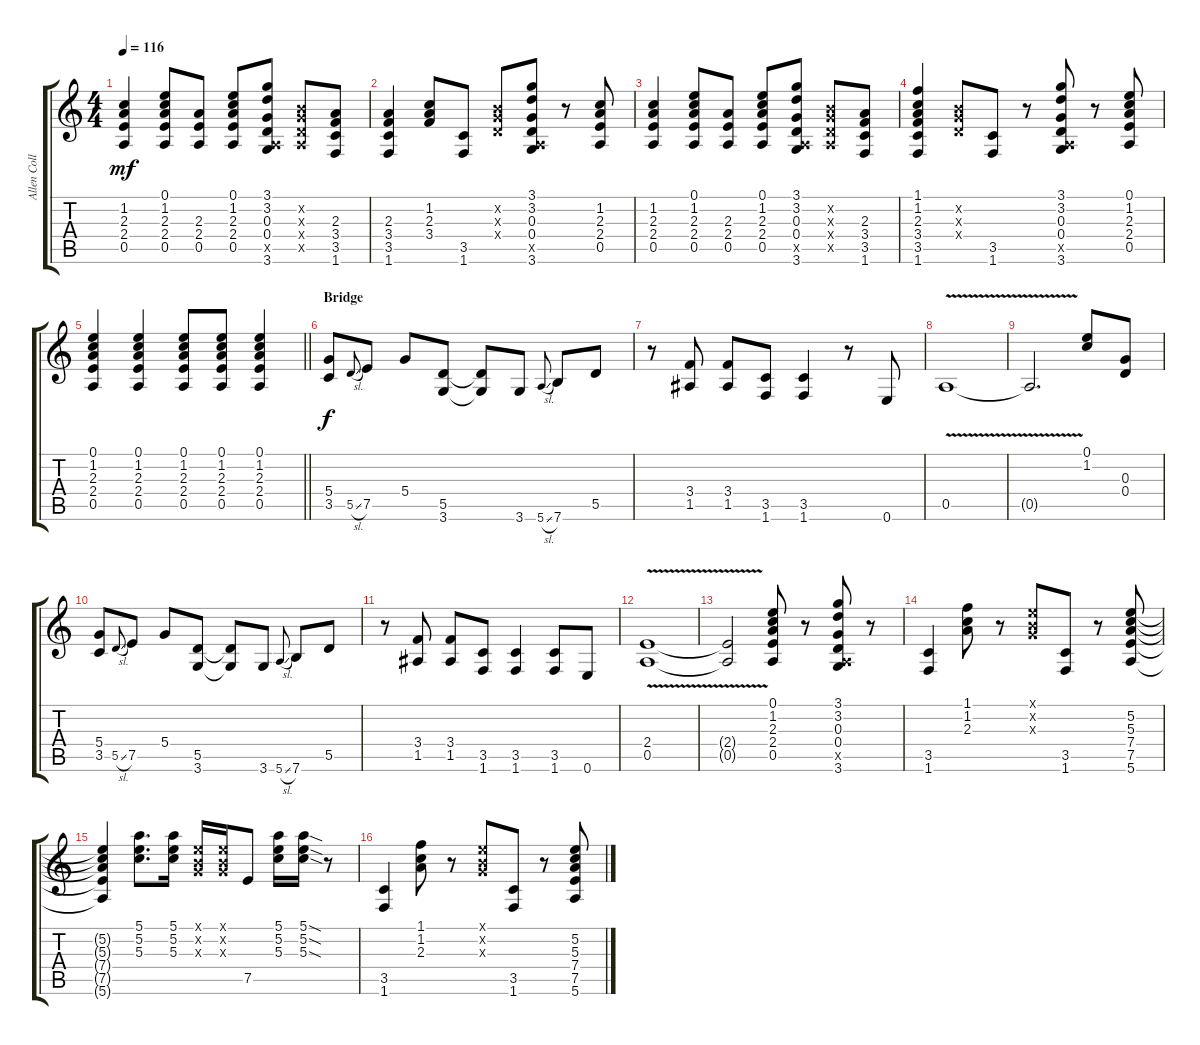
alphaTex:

\track ("Allen Collins - Rhythm Guitar" "Allen Coll") {instrument overdrivenguitar}
\staff {score tabs}
\tuning (E4 B3 G3 D3 A2 E2) {hide}
\ts (4 4)
\tempo 116
\clef g2
\ks c
(1.2 2.3 2.4 0.5).4{dy mf} (0.1 1.2 2.3 2.4 0.5).8 (2.3 2.4 0.5).8 (0.1 1.2 2.3 2.4 0.5).8 (3.1 3.2 0.3 0.4 0.5{x} 3.6).8 (0.2{x} 0.3{x} 0.4{x} 0.5{x}).8 (2.3 3.4 3.5 1.6).8 |
(2.3 3.4 3.5 1.6).4 (1.2 2.3 3.4).8 (3.5 1.6).8 (0.2{x} 0.3{x} 0.4{x}).8 (3.1 3.2 0.3 0.4 0.5{x} 3.6).8 r.8 (1.2 2.3 2.4 0.5).8 |
(1.2 2.3 2.4 0.5).4 (0.1 1.2 2.3 2.4 0.5).8 (2.3 2.4 0.5).8 (0.1 1.2 2.3 2.4 0.5).8 (3.1 3.2 0.3 0.4 0.5{x} 3.6).8 (0.2{x} 0.3{x} 0.4{x} 0.5{x}).8 (2.3 3.4 3.5 1.6).8 |
(1.1 1.2 2.3 3.4 3.5 1.6).4 (0.2{x} 0.3{x} 0.4{x}).8 (3.5 1.6).8 r.8 (3.1 3.2 0.3 0.4 0.5{x} 3.6).8 r.8 (0.1 1.2 2.3 2.4 0.5).8 |
\barLineRight lightlight
(0.1 1.2 2.3 2.4 0.5).4 (0.1 1.2 2.3 2.4 0.5).4 (0.1 1.2 2.3 2.4 0.5).8 (0.1 1.2 2.3 2.4 0.5).8 (0.1 1.2 2.3 2.4 0.5).4 |
\section ("" "Bridge")
(5.4 3.5).8{dy f} 5.5{sl}.8{gr onbeat} 7.5.8 5.4.8 (5.5 3.6).8 (5.5{t} 3.6{t}).8 3.6.8 5.6{sl}.8{gr onbeat} 7.6.8 5.5.8 |
r.8 (3.4 1.5).8 (3.4 1.5).8 (3.5 1.6).8 (3.5 1.6).4 r.8 0.6.8 |
0.5{v}.1 |
0.5{t}.2{d} (0.1 1.2).8 (0.3 0.4).8 |
(5.4 3.5).8 5.5{sl}.8{gr onbeat} 7.5.8 5.4.8 (5.5 3.6).8 (5.5{t} 3.6{t}).8 3.6.8 5.6{sl}.8{gr onbeat} 7.6.8 5.5.8 |
r.8 (3.4 1.5).8 (3.4 1.5).8 (3.5 1.6).8 (3.5 1.6).4 (3.5 1.6).8 0.6.8 |
(2.4{v} 0.5{v}).1 |
(2.4{t} 0.5{t}).2 (0.1 1.2 2.3 2.4 0.5).8 r.8 (3.1 3.2 0.3 0.4 0.5{x} 3.6).8 r.8 |
(3.5 1.6).4 (1.1 1.2 2.3).8 r.8 (0.1{x} 0.2{x} 0.3{x}).8 (3.5 1.6).8 r.8 (5.2 5.3 7.4 7.5 5.6).8 |
(5.2{t} 5.3{t} 7.4{t} 7.5{t} 5.6{t}).4 (5.1 5.2 5.3).8{d} (5.1 5.2 5.3).16 (0.1{x} 0.2{x} 0.3{x}).16 (0.1{x} 0.2{x} 0.3{x}).16 7.5.8 (5.1 5.2 5.3).16 (5.1{sod} 5.2{sod} 5.3{sod}).16 r.8 |
(3.5 1.6).4 (1.1 1.2 2.3).8 r.8 (0.1{x} 0.2{x} 0.3{x}).8 (3.5 1.6).8 r.8 (5.2 5.3 7.4 7.5 5.6).8
